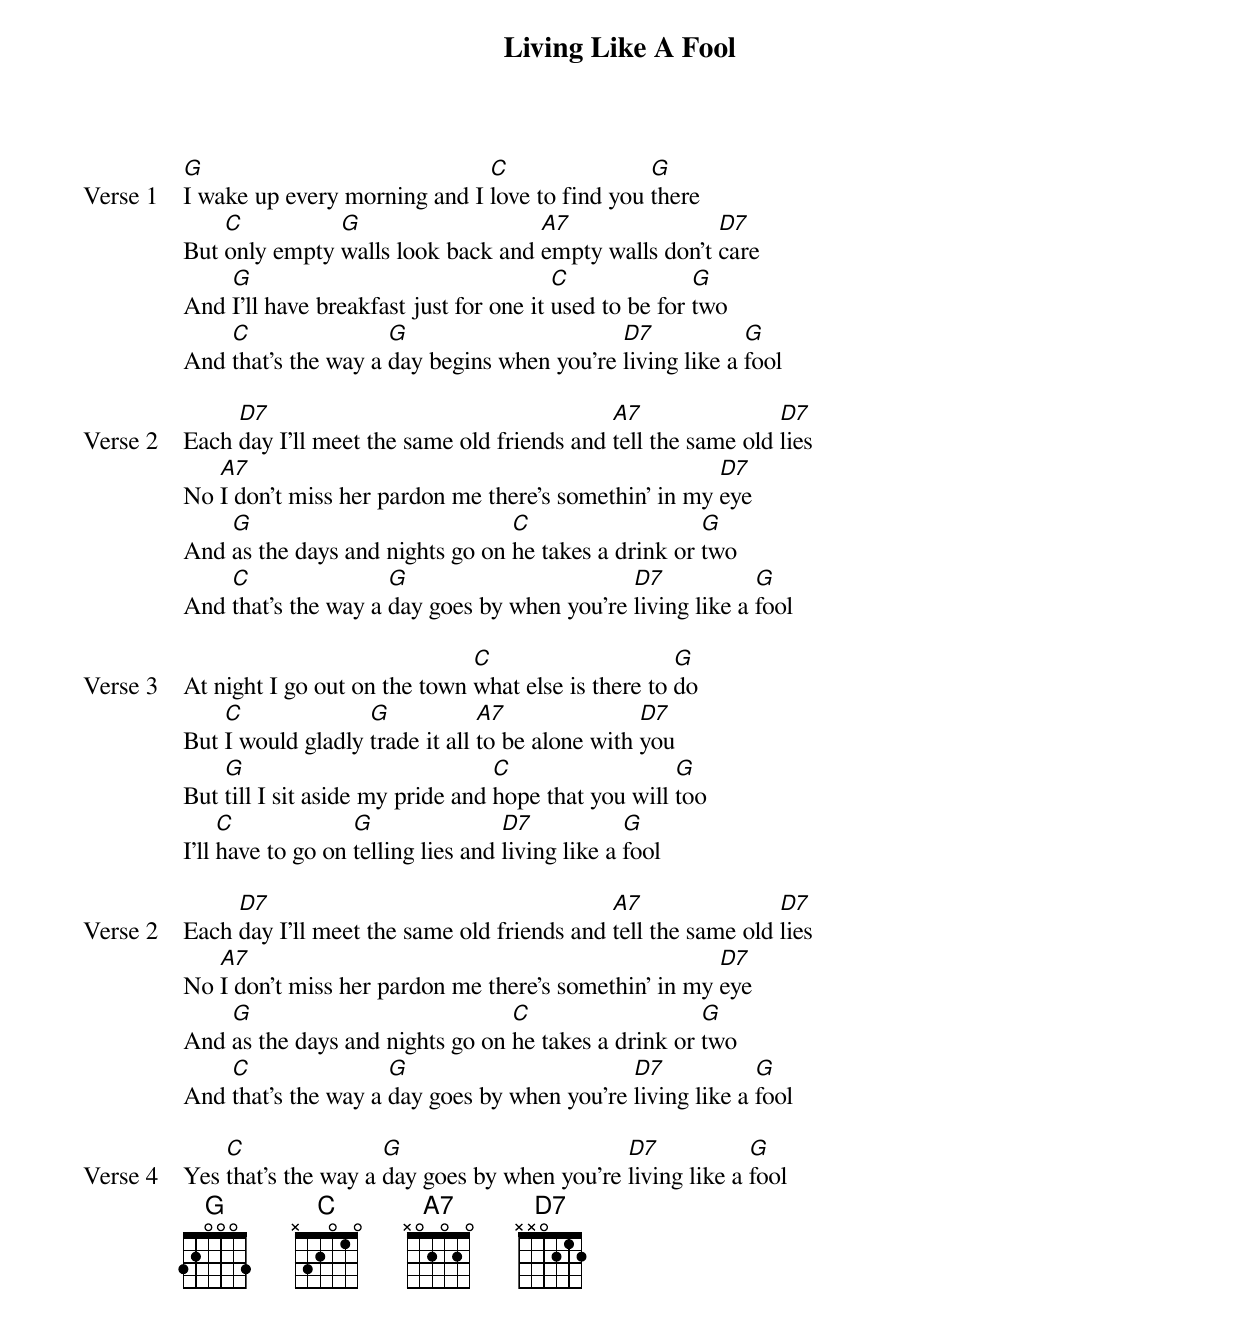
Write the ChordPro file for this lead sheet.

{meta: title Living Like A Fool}
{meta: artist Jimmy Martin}
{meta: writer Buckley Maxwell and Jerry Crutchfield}

{start_of_verse: Verse 1}
[G]I wake up every morning and I [C]love to find you [G]there
But [C]only empty [G]walls look back and [A7]empty walls don't [D7]care
And [G]I'll have breakfast just for one it [C]used to be for [G]two
And [C]that's the way a [G]day begins when you're [D7]living like a [G]fool
{end_of_verse}

{start_of_verse: Verse 2}
Each [D7]day I'll meet the same old friends and [A7]tell the same old [D7]lies
No [A7]I don't miss her pardon me there's somethin' in my [D7]eye
And [G]as the days and nights go on [C]he takes a drink or [G]two
And [C]that's the way a [G]day goes by when you're [D7]living like a [G]fool
{end_of_verse}

{start_of_verse: Verse 3}
At night I go out on the town [C]what else is there to [G]do
But [C]I would gladly [G]trade it all [A7]to be alone with [D7]you
But [G]till I sit aside my pride and [C]hope that you will [G]too
I'll [C]have to go on [G]telling lies and [D7]living like a [G]fool
{end_of_verse}

{start_of_verse: Verse 2}
Each [D7]day I'll meet the same old friends and [A7]tell the same old [D7]lies
No [A7]I don't miss her pardon me there's somethin' in my [D7]eye
And [G]as the days and nights go on [C]he takes a drink or [G]two
And [C]that's the way a [G]day goes by when you're [D7]living like a [G]fool
{end_of_verse}

{start_of_verse: Verse 4}
Yes [C]that's the way a [G]day goes by when you're [D7]living like a [G]fool
{end_of_verse}
